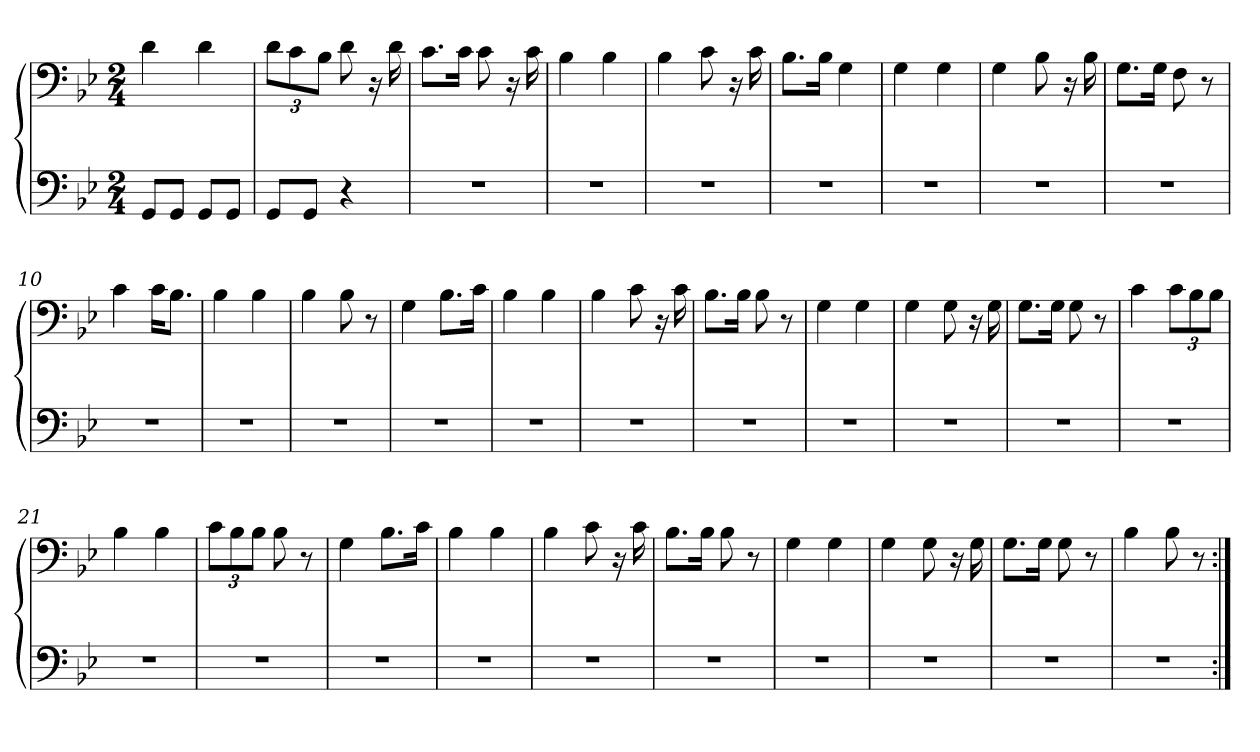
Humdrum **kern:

**kern	**kern
*part1	*part1
*staff2	*staff1
*clefF4	*clefF4
*k[b-e-]	*k[b-e-]
*M2/4	*M2/4
=1	=1
8GG/L	4d\
8GG/J	.
8GG/L	4d\
8GG/J	.
=2	=2
8GG/L	12d\L
.	12c\
8GG/J	.
.	12B-\J
4r	8d\
.	16r
.	16d\
=3	=3
2r	8.c\L
.	16c\Jk
.	8c\
.	16r
.	16c\
=4	=4
2r	4B-\
.	4B-\
=5	=5
2r	4B-\
.	8c\
.	16r
.	16c\
=6	=6
2r	8.B-\L
.	16B-\Jk
.	4G\
=7	=7
2r	4G\
.	4G\
=8	=8
2r	4G\
.	8B-\
.	16r
.	16B-\
=9	=9
2r	8.G\L
.	16G\Jk
.	8F\
.	8r
=10	=10
2r	4c\
.	16c\KL
.	8.B-\J
=11	=11
2r	4B-\
.	4B-\
=12	=12
2r	4B-\
.	8B-\
.	8r
=13	=13
2r	4G\
.	8.B-\L
.	16c\Jk
=14	=14
2r	4B-\
.	4B-\
=15	=15
2r	4B-\
.	8c\
.	16r
.	16c\
=16	=16
2r	8.B-\L
.	16B-\Jk
.	8B-\
.	8r
=17	=17
2r	4G\
.	4G\
=18	=18
2r	4G\
.	8G\
.	16r
.	16G\
=19	=19
2r	8.G\L
.	16G\Jk
.	8G\
.	8r
=20	=20
2r	4c\
.	12c\L
.	12B-\
.	12B-\J
=21	=21
2r	4B-\
.	4B-\
=22	=22
2r	12c\L
.	12B-\
.	12B-\J
.	8B-\
.	8r
=23	=23
2r	4G\
.	8.B-\L
.	16c\Jk
=24	=24
2r	4B-\
.	4B-\
=25	=25
2r	4B-\
.	8c\
.	16r
.	16c\
=26	=26
2r	8.B-\L
.	16B-\Jk
.	8B-\
.	8r
=27	=27
2r	4G\
.	4G\
=28	=28
2r	4G\
.	8G\
.	16r
.	16G\
=29	=29
2r	8.G\L
.	16G\Jk
.	8G\
.	8r
=30	=30
2r	4B-\
.	8B-\
.	8r
=:|!	=:|!
*-	*-
